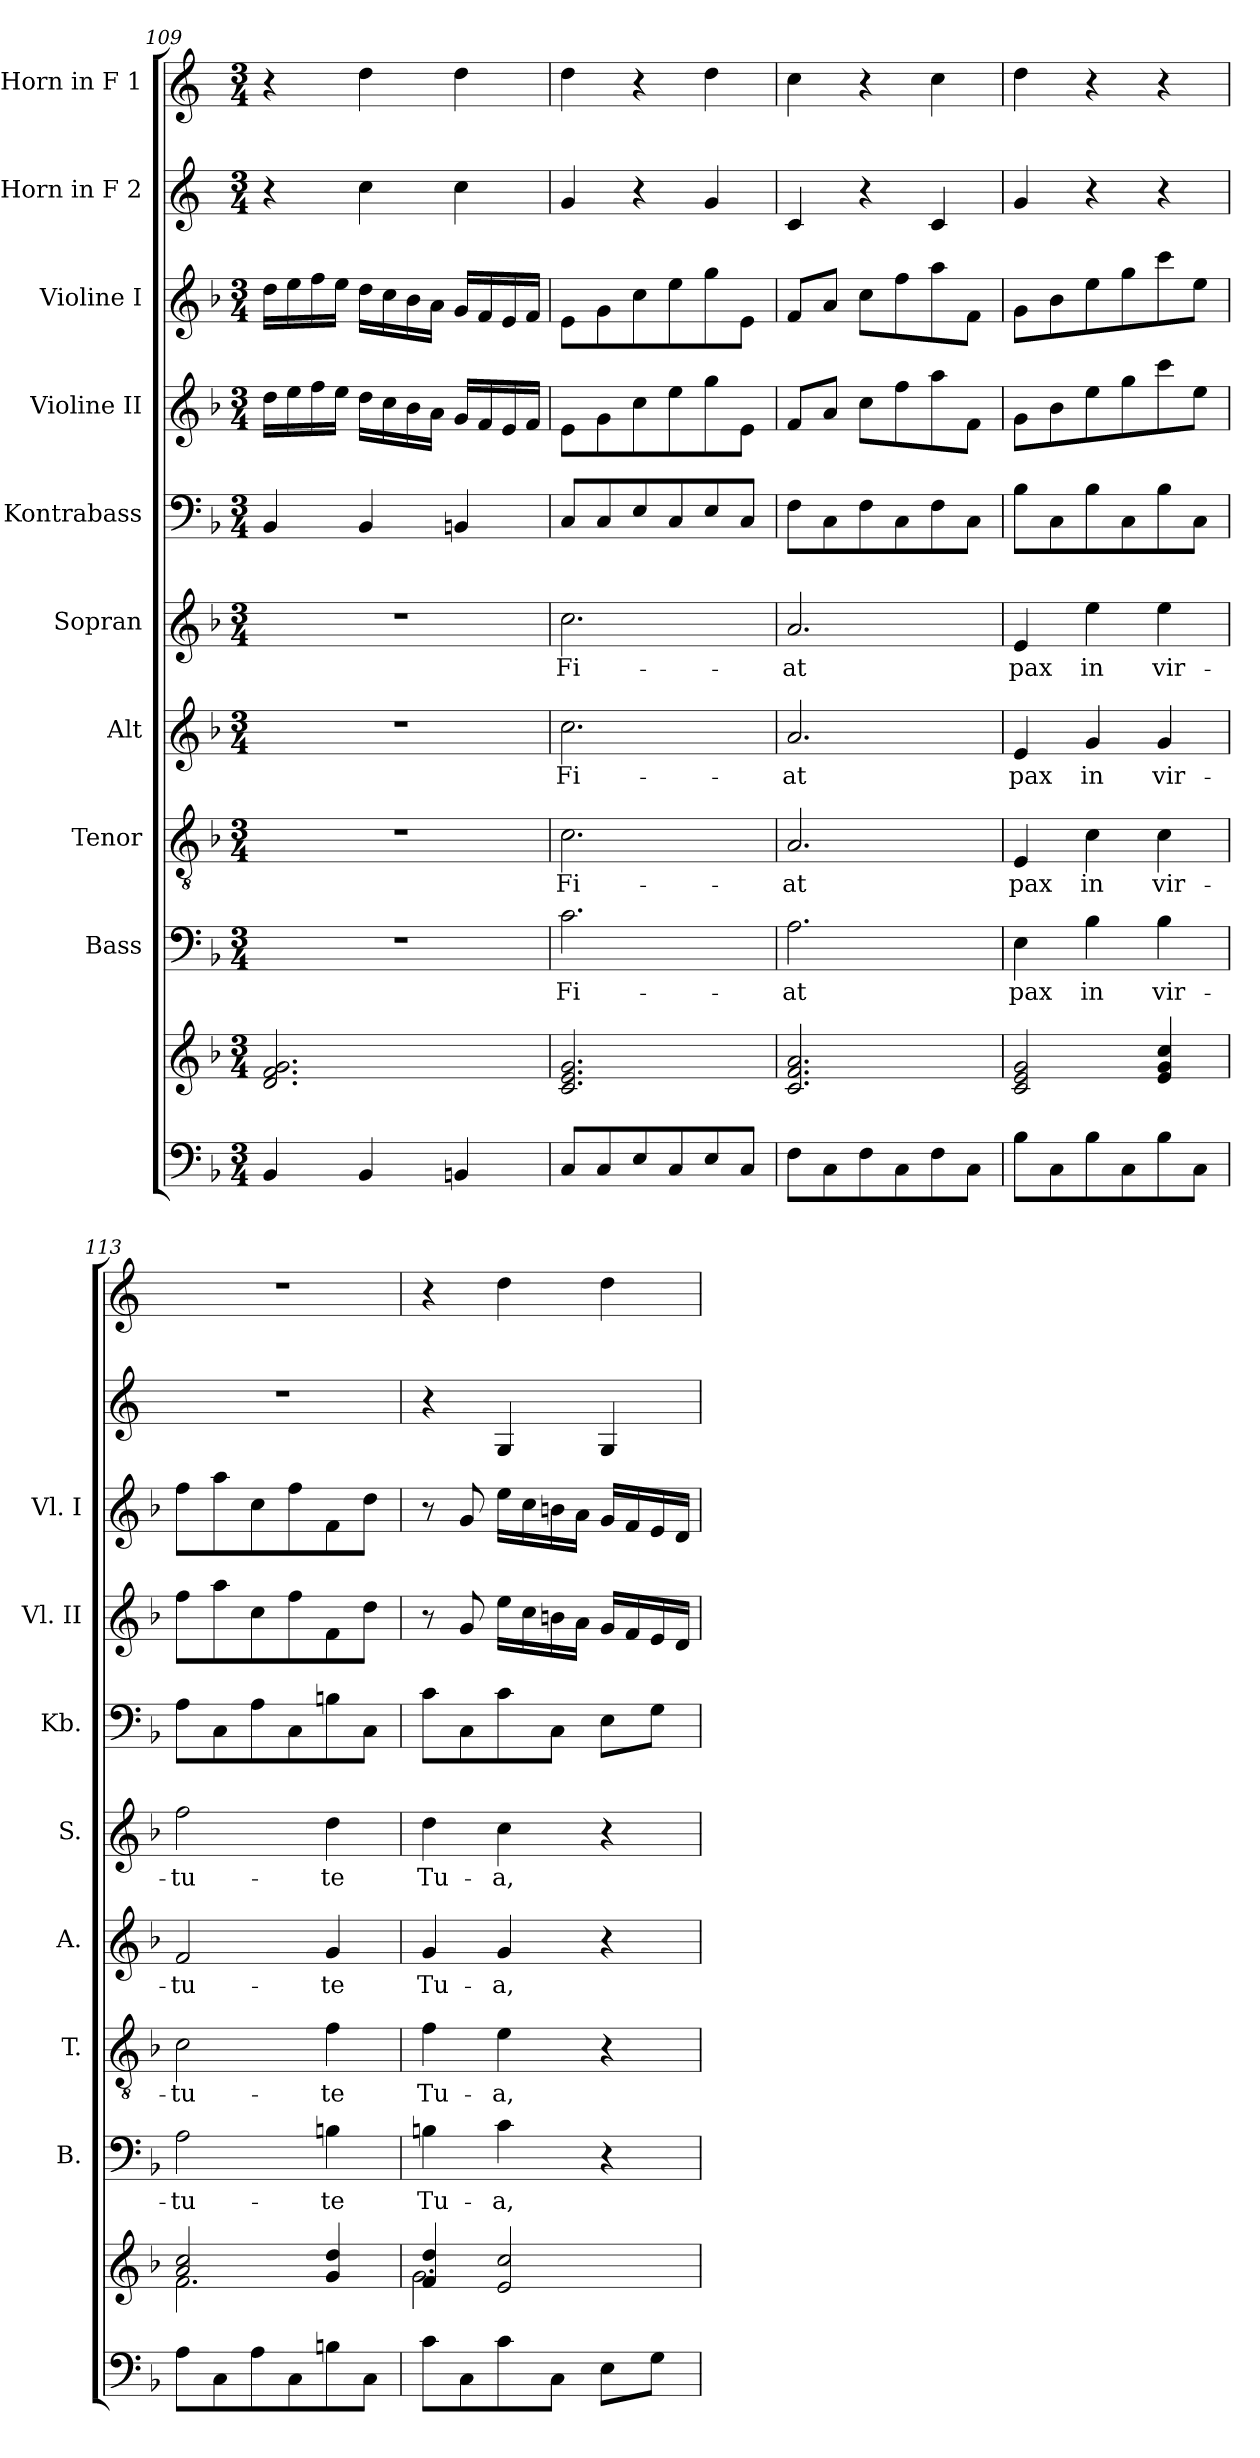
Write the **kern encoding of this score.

**kern	**kern	**kern	**text	**kern	**text	**kern	**text	**kern	**text	**kern	**kern	**kern	**kern	**kern
*part10	*part10	*part9	*part9	*part8	*part8	*part7	*part7	*part6	*part6	*part5	*part4	*part3	*part2	*part1
*staff11	*staff10	*staff9	*staff9	*staff8	*staff8	*staff7	*staff7	*staff6	*staff6	*staff5	*staff4	*staff3	*staff2	*staff1
*	*	*I"Bass	*	*I"Tenor	*	*I"Alt	*	*I"Sopran	*	*I"Kontrabass	*I"Violine II	*I"Violine I	*I"Horn in F 2	*I"Horn in F 1
*	*	*I'B.	*	*I'T.	*	*I'A.	*	*I'S.	*	*I'Kb.	*I'Vl. II	*I'Vl. I	*	*
!!LO:PB:g=z
*clefF4	*clefG2	*clefF4	*	*clefGv2	*	*clefG2	*	*clefG2	*	*clefF4	*clefG2	*clefG2	*clefG2	*clefG2
*	*	*	*	*	*	*	*	*	*	*ITrd7c12	*	*	*ITrd4c7	*ITrd4c7
*k[b-]	*k[b-]	*k[b-]	*	*k[b-]	*	*k[b-]	*	*k[b-]	*	*k[b-]	*k[b-]	*k[b-]	*k[b-]	*k[b-]
*F:	*F:	*F:	*	*F:	*	*F:	*	*F:	*	*F:	*F:	*F:	*F:	*F:
*M3/4	*M3/4	*M3/4	*	*M3/4	*	*M3/4	*	*M3/4	*	*M3/4	*M3/4	*M3/4	*M3/4	*M3/4
=109	=109	=109	=109	=109	=109	=109	=109	=109	=109	=109	=109	=109	=109	=109
4BB-/	2.d/ 2.f/ 2.g/	2.r	.	2.r	.	2.r	.	2.r	.	4BBB-/	16dd\LL	16dd\LL	4r	4r
.	.	.	.	.	.	.	.	.	.	.	16ee\	16ee\	.	.
.	.	.	.	.	.	.	.	.	.	.	16ff\	16ff\	.	.
.	.	.	.	.	.	.	.	.	.	.	16ee\JJ	16ee\JJ	.	.
4BB-/	.	.	.	.	.	.	.	.	.	4BBB-/	16dd\LL	16dd\LL	4f\	4g\
.	.	.	.	.	.	.	.	.	.	.	16cc\	16cc\	.	.
.	.	.	.	.	.	.	.	.	.	.	16b-\	16b-\	.	.
.	.	.	.	.	.	.	.	.	.	.	16a\JJ	16a\JJ	.	.
4BBn/	.	.	.	.	.	.	.	.	.	4BBBn/	16g/LL	16g/LL	4f\	4g\
.	.	.	.	.	.	.	.	.	.	.	16f/	16f/	.	.
.	.	.	.	.	.	.	.	.	.	.	16e/	16e/	.	.
.	.	.	.	.	.	.	.	.	.	.	16f/JJ	16f/JJ	.	.
=110	=110	=110	=110	=110	=110	=110	=110	=110	=110	=110	=110	=110	=110	=110
!	!	!	!LO:LY:b	!	!LO:LY:b	!	!LO:LY:b	!	!LO:LY:b	!	!	!	!	!
8C/L	2.c/ 2.e/ 2.g/	2.c\	Fi-	2.c\	Fi-	2.cc\	Fi-	2.cc\	Fi-	8CC/L	8e\L	8e\L	4c/	4g\
8C/	.	.	.	.	.	.	.	.	.	8CC/	8g\	8g\	.	.
8E/	.	.	.	.	.	.	.	.	.	8EE/	8cc\	8cc\	4r	4r
8C/	.	.	.	.	.	.	.	.	.	8CC/	8ee\	8ee\	.	.
8E/	.	.	.	.	.	.	.	.	.	8EE/	8gg\	8gg\	4c/	4g\
8C/J	.	.	.	.	.	.	.	.	.	8CC/J	8e\J	8e\J	.	.
=111	=111	=111	=111	=111	=111	=111	=111	=111	=111	=111	=111	=111	=111	=111
!	!	!	!LO:LY:b	!	!LO:LY:b	!	!LO:LY:b	!	!LO:LY:b	!	!	!	!	!
8F\L	2.c/ 2.f/ 2.a/	2.A\	-at	2.A/	-at	2.a/	-at	2.a/	-at	8FF\L	8f/L	8f/L	4F/	4f\
8C\	.	.	.	.	.	.	.	.	.	8CC\	8a/J	8a/J	.	.
8F\	.	.	.	.	.	.	.	.	.	8FF\	8cc\L	8cc\L	4r	4r
8C\	.	.	.	.	.	.	.	.	.	8CC\	8ff\	8ff\	.	.
8F\	.	.	.	.	.	.	.	.	.	8FF\	8aa\	8aa\	4F/	4f\
8C\J	.	.	.	.	.	.	.	.	.	8CC\J	8f\J	8f\J	.	.
=112	=112	=112	=112	=112	=112	=112	=112	=112	=112	=112	=112	=112	=112	=112
!	!	!	!LO:LY:b	!	!LO:LY:b	!	!LO:LY:b	!	!LO:LY:b	!	!	!	!	!
8B-\L	2c/ 2e/ 2g/	4E\	pax	4E/	pax	4e/	pax	4e/	pax	8BB-\L	8g\L	8g\L	4c/	4g\
8C\	.	.	.	.	.	.	.	.	.	8CC\	8b-\	8b-\	.	.
!	!	!	!LO:LY:b	!	!LO:LY:b	!	!LO:LY:b	!	!LO:LY:b	!	!	!	!	!
8B-\	.	4B-\	in	4c\	in	4g/	in	4ee\	in	8BB-\	8ee\	8ee\	4r	4r
8C\	.	.	.	.	.	.	.	.	.	8CC\	8gg\	8gg\	.	.
!	!	!	!LO:LY:b	!	!LO:LY:b	!	!LO:LY:b	!	!LO:LY:b	!	!	!	!	!
8B-\	4e/ 4g/ 4cc/	4B-\	vir-	4c\	vir-	4g/	vir-	4ee\	vir-	8BB-\	8ccc\	8ccc\	4r	4r
8C\J	.	.	.	.	.	.	.	.	.	8CC\J	8ee\J	8ee\J	.	.
=113	=113	=113	=113	=113	=113	=113	=113	=113	=113	=113	=113	=113	=113	=113
*	*^	*	*	*	*	*	*	*	*	*	*	*	*	*
!	!	!	!	!LO:LY:b	!	!LO:LY:b	!	!LO:LY:b	!	!LO:LY:b	!	!	!	!	!
8A\L	2a/ 2cc/	2.f\	2A\	-tu-	2c\	-tu-	2f/	-tu-	2ff\	-tu-	8AA\L	8ff\L	8ff\L	2.r	2.r
8C\	.	.	.	.	.	.	.	.	.	.	8CC\	8aa\	8aa\	.	.
8A\	.	.	.	.	.	.	.	.	.	.	8AA\	8cc\	8cc\	.	.
8C\	.	.	.	.	.	.	.	.	.	.	8CC\	8ff\	8ff\	.	.
!	!	!	!	!LO:LY:b	!	!LO:LY:b	!	!LO:LY:b	!	!LO:LY:b	!	!	!	!	!
8Bn\	4g/ 4dd/	.	4Bn\	-te	4f\	-te	4g/	-te	4dd\	-te	8BBn\	8f\	8f\	.	.
8C\J	.	.	.	.	.	.	.	.	.	.	8CC\J	8dd\J	8dd\J	.	.
!!LO:PB:g=z
=114	=114	=114	=114	=114	=114	=114	=114	=114	=114	=114	=114	=114	=114	=114	=114
!	!	!	!	!LO:LY:b	!	!LO:LY:b	!	!LO:LY:b	!	!LO:LY:b	!	!	!	!	!
8c\L	4f/ 4dd/	2.g\	4Bn\	Tu-	4f\	Tu-	4g/	Tu-	4dd\	Tu-	8C\L	8r	8r	4r	4r
8C\	.	.	.	.	.	.	.	.	.	.	8CC\	8g/	8g/	.	.
!	!	!	!	!LO:LY:b	!	!LO:LY:b	!	!LO:LY:b	!	!LO:LY:b	!	!	!	!	!
8c\	2e/ 2cc/	.	4c\	-a,	4e\	-a,	4g/	-a,	4cc\	-a,	8C\	16ee\LL	16ee\LL	4C/	4g\
.	.	.	.	.	.	.	.	.	.	.	.	16cc\	16cc\	.	.
8C\J	.	.	.	.	.	.	.	.	.	.	8CC\J	16bn\	16bn\	.	.
.	.	.	.	.	.	.	.	.	.	.	.	16a\JJ	16a\JJ	.	.
8E\L	.	.	4r	.	4r	.	4r	.	4r	.	8EE\L	16g/LL	16g/LL	4C/	4g\
.	.	.	.	.	.	.	.	.	.	.	.	16f/	16f/	.	.
8G\J	.	.	.	.	.	.	.	.	.	.	8GG\J	16e/	16e/	.	.
.	.	.	.	.	.	.	.	.	.	.	.	16d/JJ	16d/JJ	.	.
*	*v	*v	*	*	*	*	*	*	*	*	*	*	*	*	*
=	=	=	=	=	=	=	=	=	=	=	=	=	=	=
*-	*-	*-	*-	*-	*-	*-	*-	*-	*-	*-	*-	*-	*-	*-
